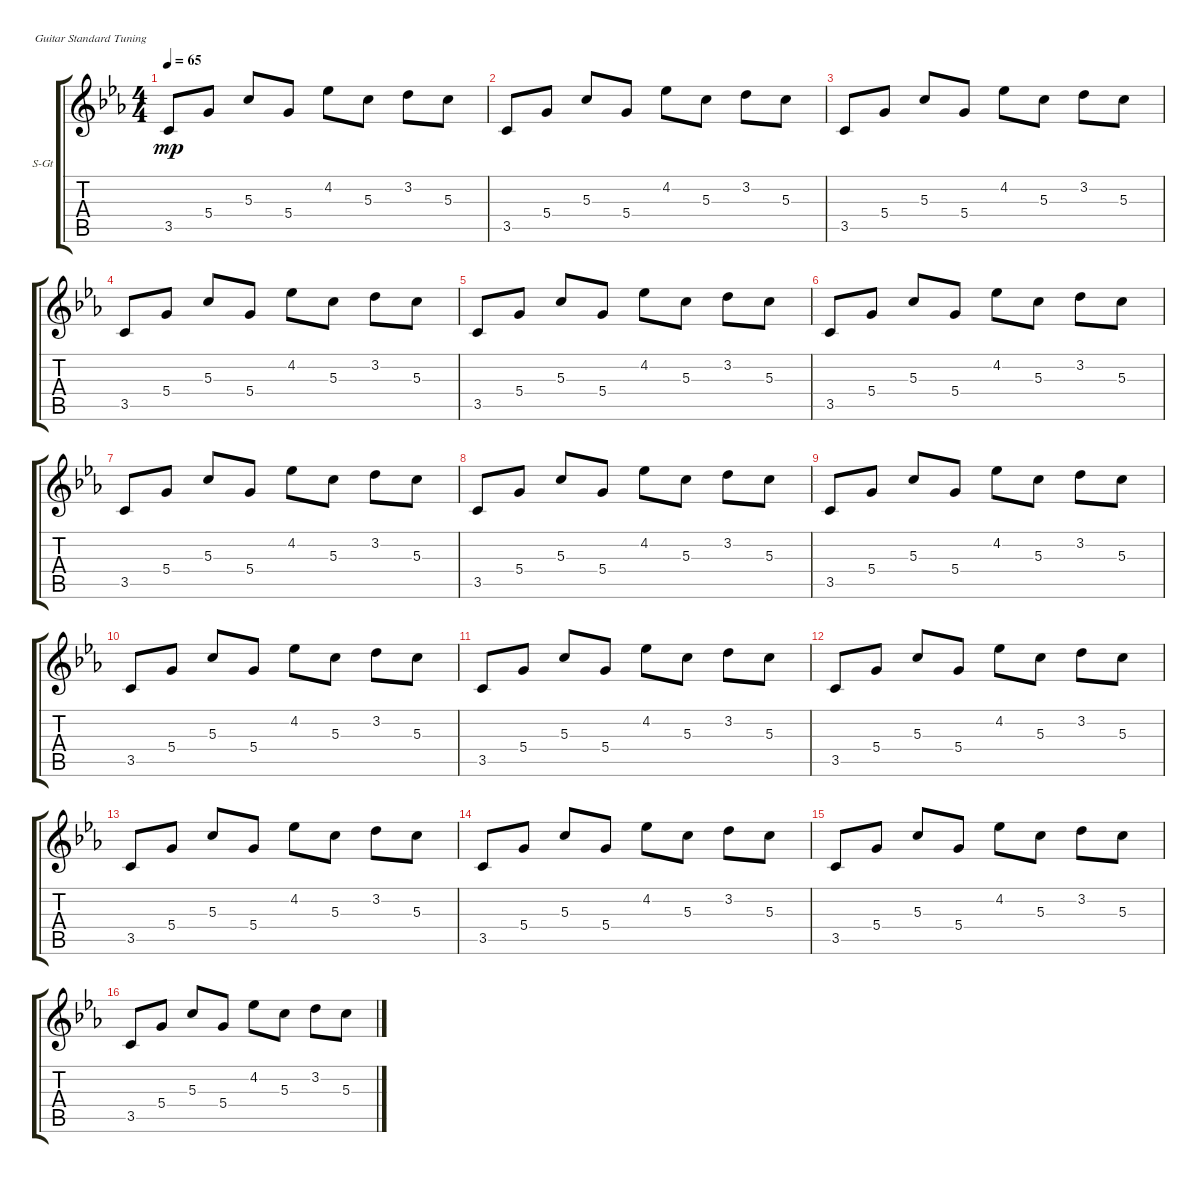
\defaultSystemsLayout 4
\bracketExtendMode groupsimilarinstruments
\firstSystemTrackNameOrientation horizontal
\otherSystemsTrackNameOrientation horizontal
\track ("Guitar Base 1" "S-Gt") {multiBarRest instrument acousticguitarsteel}
\staff {score tabs}
\tuning (E4 B3 G3 D3 A2 E2)
\ts (4 4)
\tempo 65
\clef g2
\ks cminor
3.5.8{dy mp} 5.4.8 5.3.8 5.4.8 4.2.8 5.3.8 3.2.8 5.3.8 |
3.5.8 5.4.8 5.3.8 5.4.8 4.2.8 5.3.8 3.2.8 5.3.8 |
3.5.8 5.4.8 5.3.8 5.4.8 4.2.8 5.3.8 3.2.8 5.3.8 |
3.5.8 5.4.8 5.3.8 5.4.8 4.2.8 5.3.8 3.2.8 5.3.8 |
3.5.8 5.4.8 5.3.8 5.4.8 4.2.8 5.3.8 3.2.8 5.3.8 |
3.5.8 5.4.8 5.3.8 5.4.8 4.2.8 5.3.8 3.2.8 5.3.8 |
3.5.8 5.4.8 5.3.8 5.4.8 4.2.8 5.3.8 3.2.8 5.3.8 |
3.5.8 5.4.8 5.3.8 5.4.8 4.2.8 5.3.8 3.2.8 5.3.8 |
3.5.8 5.4.8 5.3.8 5.4.8 4.2.8 5.3.8 3.2.8 5.3.8 |
3.5.8 5.4.8 5.3.8 5.4.8 4.2.8 5.3.8 3.2.8 5.3.8 |
3.5.8 5.4.8 5.3.8 5.4.8 4.2.8 5.3.8 3.2.8 5.3.8 |
3.5.8 5.4.8 5.3.8 5.4.8 4.2.8 5.3.8 3.2.8 5.3.8 |
3.5.8 5.4.8 5.3.8 5.4.8 4.2.8 5.3.8 3.2.8 5.3.8 |
3.5.8 5.4.8 5.3.8 5.4.8 4.2.8 5.3.8 3.2.8 5.3.8 |
3.5.8 5.4.8 5.3.8 5.4.8 4.2.8 5.3.8 3.2.8 5.3.8 |
3.5.8 5.4.8 5.3.8 5.4.8 4.2.8 5.3.8 3.2.8 5.3.8
